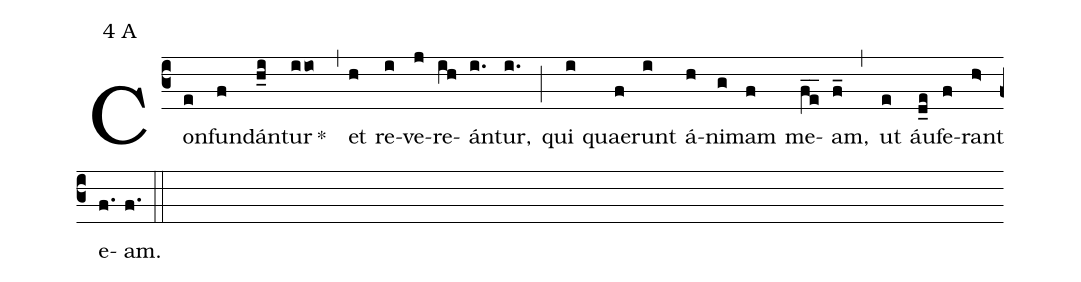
mode:4 A;
%%
(c3) Con(e)fun(f)dán(h_i)tur(iio) *()(,) et(h) re(i)ve(j)re(ih)án(i.)tur,(i.) (;) qui(i) quae(f)runt(i) á(h)ni(g)mam(f) me(fe__)am,(f_) (,) ut(e) áu(d_e)fe(f)rant(h>) e(f.)am.(f.) (::)
